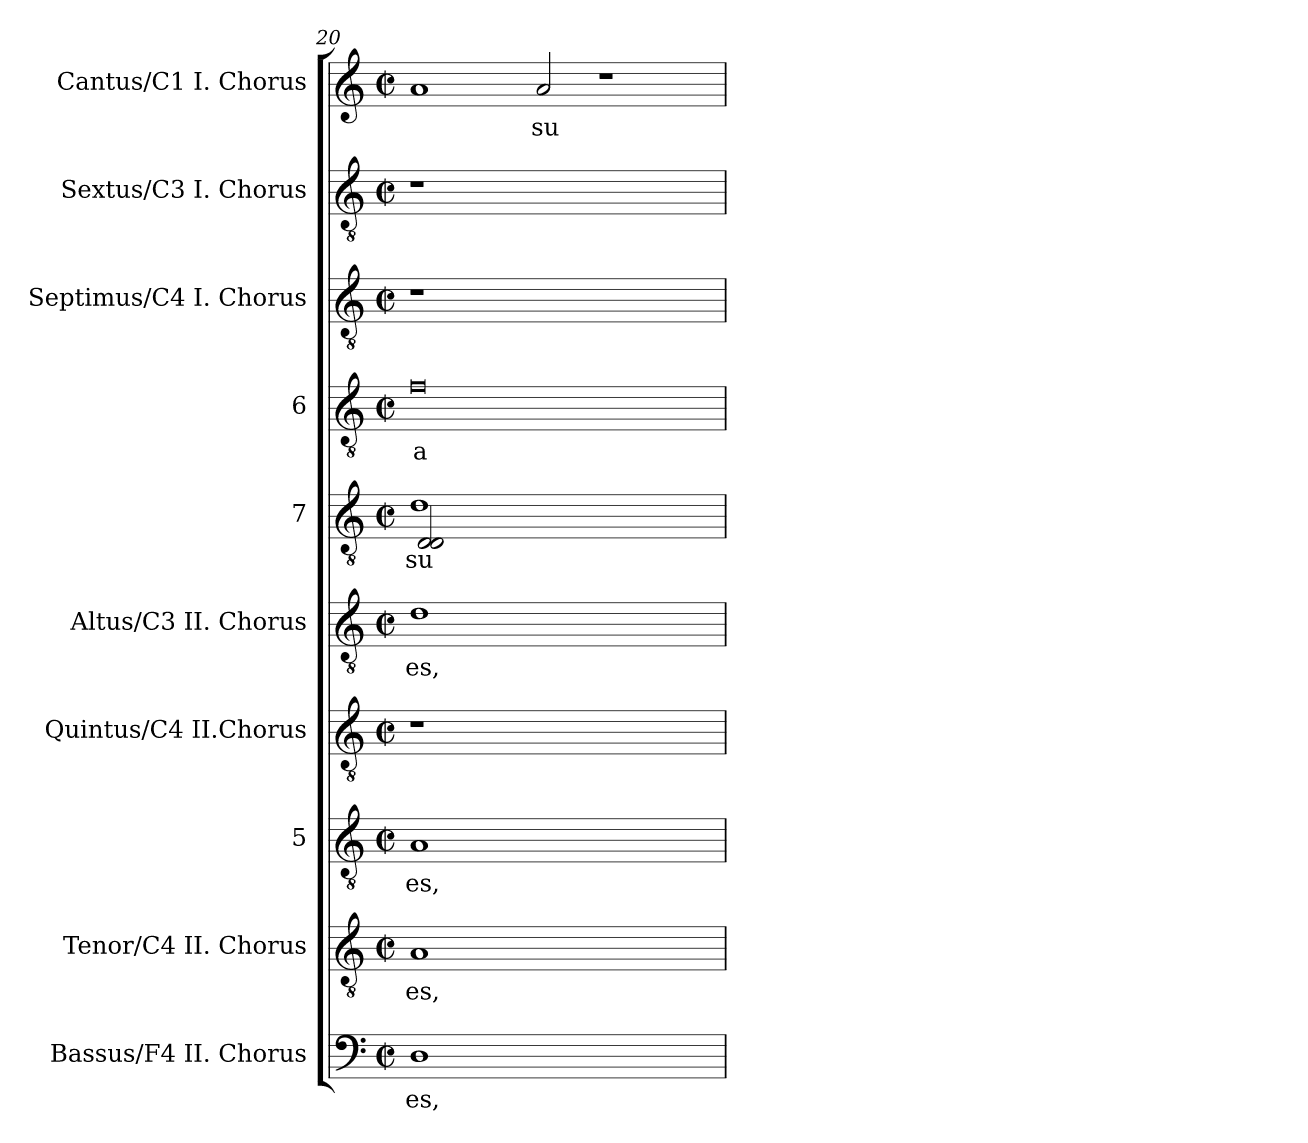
**kern	**text	**kern	**text	**kern	**text	**kern	**kern	**text	**kern	**text	**kern	**text	**kern	**kern	**kern	**text
*part10	*part10	*part9	*part9	*part8	*part8	*part7	*part6	*part6	*part5	*part5	*part4	*part4	*part3	*part2	*part1	*part1
*staff10	*staff10	*staff9	*staff9	*staff8	*staff8	*staff7	*staff6	*staff6	*staff5	*staff5	*staff4	*staff4	*staff3	*staff2	*staff1	*staff1
*I"Bassus/F4  II. Chorus	*	*I"Tenor/C4  II. Chorus	*	*I"5	*	*I"Quintus/C4  II.Chorus	*I"Altus/C3  II. Chorus	*	*I"7	*	*I"6	*	*I"Septimus/C4  I. Chorus	*I"Sextus/C3  I. Chorus	*I"Cantus/C1  I. Chorus	*
*I'B	*	*I'T	*	*	*	*	*I'A	*	*	*	*	*	*	*	*I'C	*
*clefF4	*	*clefGv2	*	*clefGv2	*	*clefGv2	*clefGv2	*	*clefGv2	*	*clefGv2	*	*clefGv2	*clefGv2	*clefG2	*
*k[]	*	*k[]	*	*k[]	*	*k[]	*k[]	*	*k[]	*	*k[]	*	*k[]	*k[]	*k[]	*
*C:	*	*C:	*	*C:	*	*C:	*C:	*	*C:	*	*C:	*	*C:	*C:	*C:	*
*M2/2	*	*M2/2	*	*M2/2	*	*M2/2	*M2/2	*	*M2/2	*	*M2/2	*	*M2/2	*M2/2	*M2/2	*
*met(c|)	*	*met(c|)	*	*met(c|)	*	*met(c|)	*met(c|)	*	*met(c|)	*	*met(c|)	*	*met(c|)	*met(c|)	*met(c|)	*
=20	=20	=20	=20	=20	=20	=20	=20	=20	=20	=20	=20	=20	=20	=20	=20	=20
!	!LO:LY:b:cj	!	!LO:LY:b:cj	!	!LO:LY:b:cj	!	!	!LO:LY:b:cj	!	!LO:LY:b:cj	!	!LO:LY:b:cj	!	!	!	!
*	*	*	*	*	*	*	*	*	*^	*	*	*	*	*	*	*
1D	es,	1A	es,	1A	es,	1r	1d	es,	1d	2D/ 2D/	su-	0f	-a-	1r	1r	1a	.
.	.	.	.	.	.	.	.	.	.	1.ryy	.	.	.	.	.	.	.
!	!	!	!	!	!	!	!	!	!	!	!	!	!	!	!	!	!LO:LY:b:cj
1.ryy	.	1.ryy	.	1.ryy	.	1.ryy	1.ryy	.	1.ryy	.	.	.	.	1.ryy	1.ryy	2a/	su-
.	.	.	.	.	.	.	.	.	.	.	.	.	.	.	.	1r	.
.	.	.	.	.	.	.	.	.	.	2ryy	.	2ryy	.	.	.	.	.
*	*	*	*	*	*	*	*	*	*v	*v	*	*	*	*	*	*	*
=	=	=	=	=	=	=	=	=	=	=	=	=	=	=	=	=
*-	*-	*-	*-	*-	*-	*-	*-	*-	*-	*-	*-	*-	*-	*-	*-	*-
